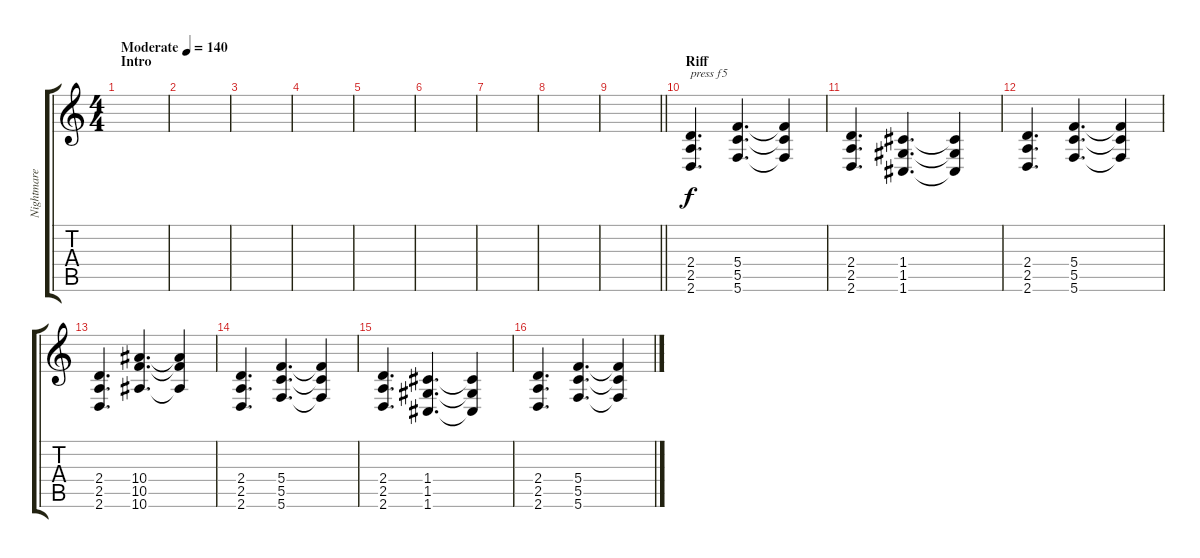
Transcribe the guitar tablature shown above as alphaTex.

\track ("Nightmare Industries" "Nightmare ") {instrument distortionguitar}
\staff {score tabs}
\tuning (D4 A3 F3 C3 G2 C2) {hide}
\ts (4 4)
\section ("" "Intro")
\tempo (140 "Moderate")
\clef g2
\ks c
|
|
|
|
|
|
|
|
\barLineRight lightlight
|
\section ("" "Riff")
(2.4 2.5 2.6).4{d txt "press f5"} (5.4 5.5 5.6).4{d} (5.4{t} 5.5{t} 5.6{t}).4 |
(2.4 2.5 2.6).4{d} (1.4 1.5 1.6).4{d} (1.4{t} 1.5{t} 1.6{t}).4 |
(2.4 2.5 2.6).4{d} (5.4 5.5 5.6).4{d} (5.4{t} 5.5{t} 5.6{t}).4 |
(2.4 2.5 2.6).4{d} (10.4 10.5 10.6).4{d} (10.4{t} 10.5{t} 10.6{t}).4 |
(2.4 2.5 2.6).4{d} (5.4 5.5 5.6).4{d} (5.4{t} 5.5{t} 5.6{t}).4 |
(2.4 2.5 2.6).4{d} (1.4 1.5 1.6).4{d} (1.4{t} 1.5{t} 1.6{t}).4 |
(2.4 2.5 2.6).4{d} (5.4 5.5 5.6).4{d} (5.4{t} 5.5{t} 5.6{t}).4
